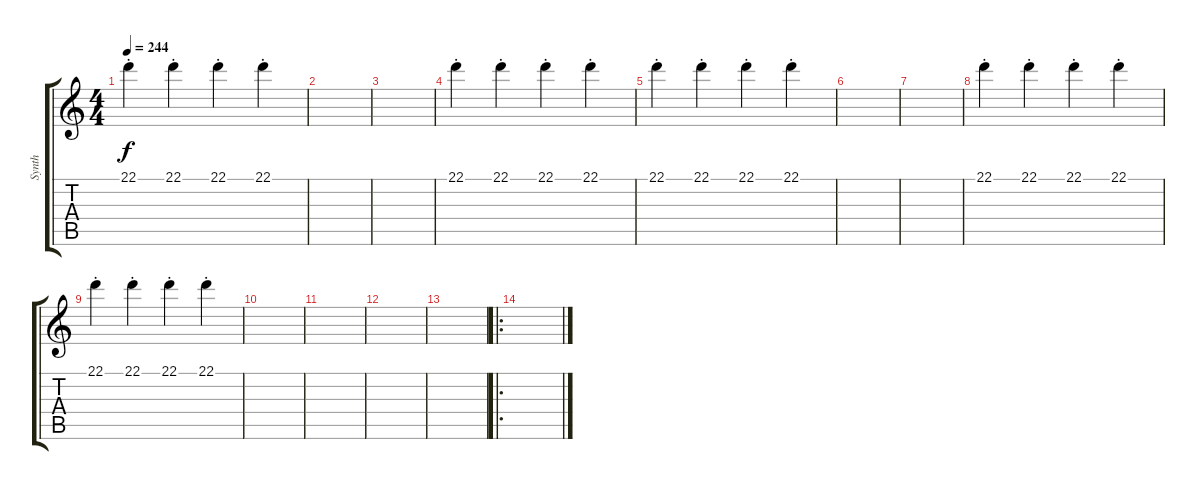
\track ("Synth" "Synth") {instrument stringensemble1}
\staff {score tabs}
\tuning (E4 B3 G3 D3 A2 E2) {hide}
\ts (4 4)
\tempo 244
\clef g2
\ks c
22.1{st}.4{dy f} 22.1{st}.4 22.1{st}.4 22.1{st}.4 |
|
|
22.1{st}.4 22.1{st}.4 22.1{st}.4 22.1{st}.4 |
22.1{st}.4 22.1{st}.4 22.1{st}.4 22.1{st}.4 |
|
|
22.1{st}.4 22.1{st}.4 22.1{st}.4 22.1{st}.4 |
22.1{st}.4 22.1{st}.4 22.1{st}.4 22.1{st}.4 |
|
|
|
|
\ro
